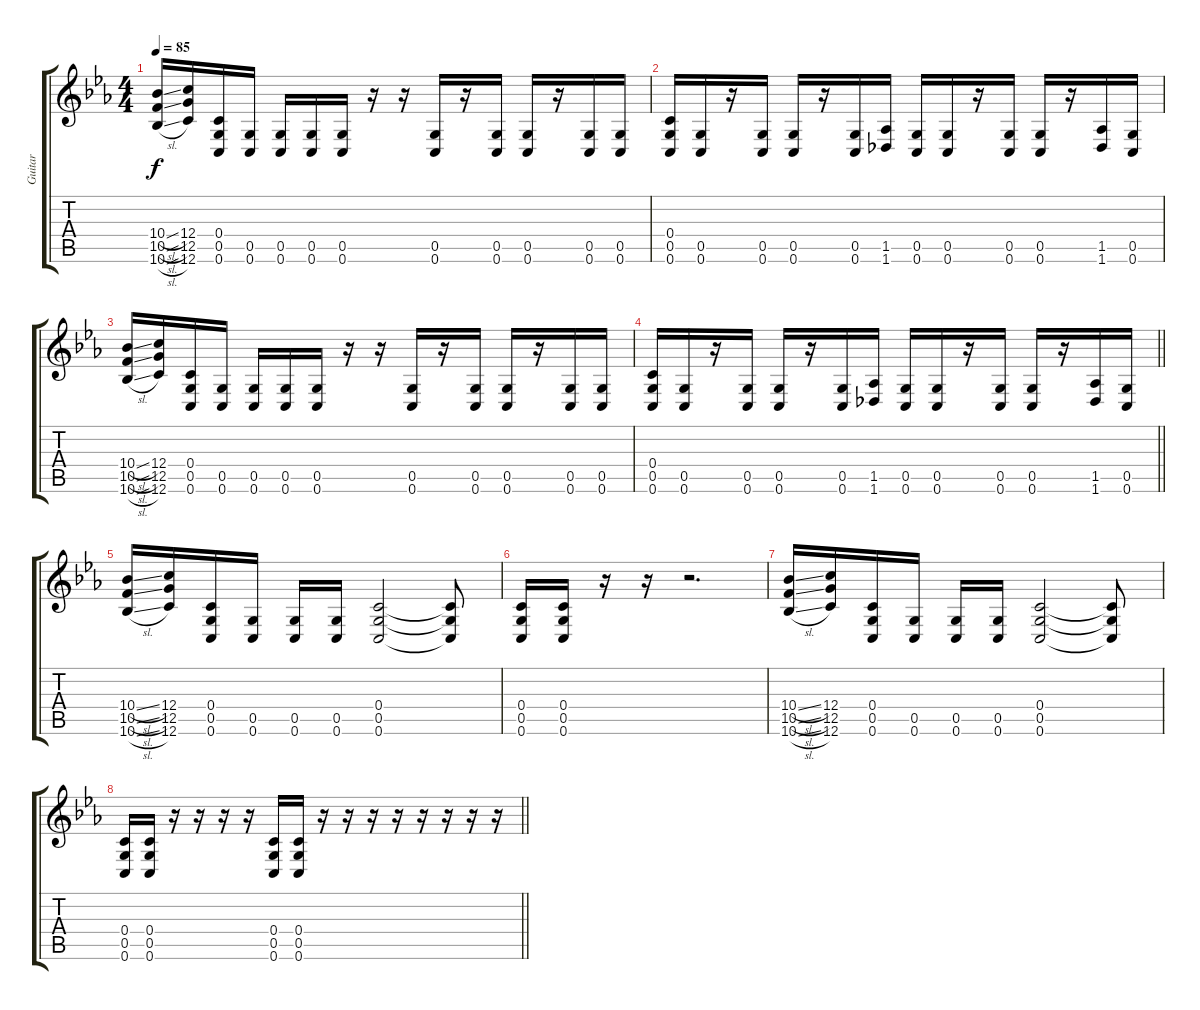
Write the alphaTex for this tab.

\track ("Guitar" "Guitar") {instrument distortionguitar}
\staff {score tabs}
\tuning (E4 C4 G3 C3 G2 C2) {hide}
\ts (4 4)
\tempo 85
\clef g2
\ks cminor
(10.4{sl} 10.5{sl} 10.6{sl}).16{dy f} (12.4 12.5 12.6).16 (0.4 0.5 0.6).16 (0.5 0.6).16 (0.5 0.6).16 (0.5 0.6).16 (0.5 0.6).16 r.16 r.16 (0.5 0.6).16 r.16 (0.5 0.6).16 (0.5 0.6).16 r.16 (0.5 0.6).16 (0.5 0.6).16 |
(0.4 0.5 0.6).16 (0.5 0.6).16 r.16 (0.5 0.6).16 (0.5 0.6).16 r.16 (0.5 0.6).16 (1.5 1.6).16 (0.5 0.6).16 (0.5 0.6).16 r.16 (0.5 0.6).16 (0.5 0.6).16 r.16 (1.5 1.6).16 (0.5 0.6).16 |
(10.4{sl} 10.5{sl} 10.6{sl}).16 (12.4 12.5 12.6).16 (0.4 0.5 0.6).16 (0.5 0.6).16 (0.5 0.6).16 (0.5 0.6).16 (0.5 0.6).16 r.16 r.16 (0.5 0.6).16 r.16 (0.5 0.6).16 (0.5 0.6).16 r.16 (0.5 0.6).16 (0.5 0.6).16 |
\barLineRight lightlight
(0.4 0.5 0.6).16 (0.5 0.6).16 r.16 (0.5 0.6).16 (0.5 0.6).16 r.16 (0.5 0.6).16 (1.5 1.6).16 (0.5 0.6).16 (0.5 0.6).16 r.16 (0.5 0.6).16 (0.5 0.6).16 r.16 (1.5 1.6).16 (0.5 0.6).16 |
\section ("" "")
(10.4{sl} 10.5{sl} 10.6{sl}).16 (12.4 12.5 12.6).16 (0.4 0.5 0.6).16 (0.5 0.6).16 (0.5 0.6).16 (0.5 0.6).16 (0.4 0.5 0.6).2 (0.4{t} 0.5{t} 0.6{t}).8 |
(0.4 0.5 0.6).16 (0.4 0.5 0.6).16 r.16 r.16 r.2{d} |
(10.4{sl} 10.5{sl} 10.6{sl}).16 (12.4 12.5 12.6).16 (0.4 0.5 0.6).16 (0.5 0.6).16 (0.5 0.6).16 (0.5 0.6).16 (0.4 0.5 0.6).2 (0.4{t} 0.5{t} 0.6{t}).8 |
\barLineRight lightlight
(0.4 0.5 0.6).16 (0.4 0.5 0.6).16 r.16 r.16 r.16 r.16 (0.4 0.5 0.6).16 (0.4 0.5 0.6).16 r.16 r.16 r.16 r.16 r.16 r.16 r.16 r.16
